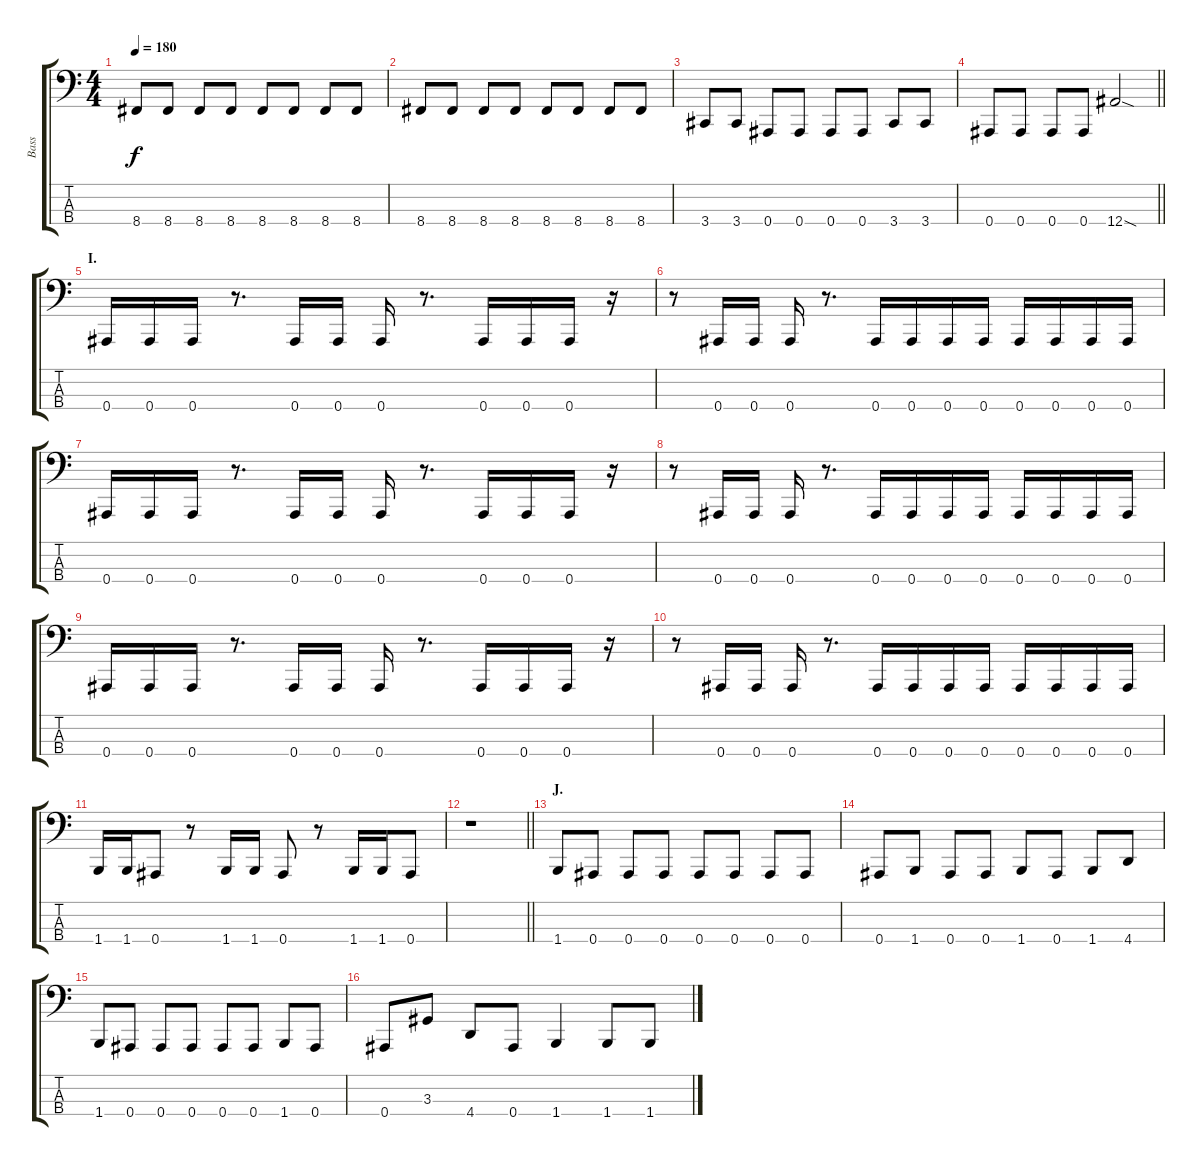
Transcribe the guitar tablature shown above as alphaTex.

\track ("Bass" "Bass") {instrument electricbasspick}
\staff {score tabs}
\tuning (Eb2 Bb1 F1 Bb0) {hide}
\ts (4 4)
\tempo 180
\clef f4
\ks c
8.4.8{dy f} 8.4.8 8.4.8 8.4.8 8.4.8 8.4.8 8.4.8 8.4.8 |
8.4.8 8.4.8 8.4.8 8.4.8 8.4.8 8.4.8 8.4.8 8.4.8 |
3.4.8 3.4.8 0.4.8 0.4.8 0.4.8 0.4.8 3.4.8 3.4.8 |
\barLineRight lightlight
0.4.8 0.4.8 0.4.8 0.4.8 12.4{sod}.2 |
\section ("" "I.")
0.4.16 0.4.16 0.4.16 r.8{d} 0.4.16 0.4.16 0.4.16 r.8{d} 0.4.16 0.4.16 0.4.16 r.16 |
r.8 0.4.16 0.4.16 0.4.16 r.8{d} 0.4.16 0.4.16 0.4.16 0.4.16 0.4.16 0.4.16 0.4.16 0.4.16 |
0.4.16 0.4.16 0.4.16 r.8{d} 0.4.16 0.4.16 0.4.16 r.8{d} 0.4.16 0.4.16 0.4.16 r.16 |
r.8 0.4.16 0.4.16 0.4.16 r.8{d} 0.4.16 0.4.16 0.4.16 0.4.16 0.4.16 0.4.16 0.4.16 0.4.16 |
0.4.16 0.4.16 0.4.16 r.8{d} 0.4.16 0.4.16 0.4.16 r.8{d} 0.4.16 0.4.16 0.4.16 r.16 |
r.8 0.4.16 0.4.16 0.4.16 r.8{d} 0.4.16 0.4.16 0.4.16 0.4.16 0.4.16 0.4.16 0.4.16 0.4.16 |
1.4.16 1.4.16 0.4.8 r.8 1.4.16 1.4.16 0.4.8 r.8 1.4.16 1.4.16 0.4.8 |
\barLineRight lightlight
r.1 |
\section ("" "J.")
1.4.8 0.4.8 0.4.8 0.4.8 0.4.8 0.4.8 0.4.8 0.4.8 |
0.4.8 1.4.8 0.4.8 0.4.8 1.4.8 0.4.8 1.4.8 4.4.8 |
1.4.8 0.4.8 0.4.8 0.4.8 0.4.8 0.4.8 1.4.8 0.4.8 |
0.4.8 3.3.8 4.4.8 0.4.8 1.4.4 1.4.8 1.4.8
